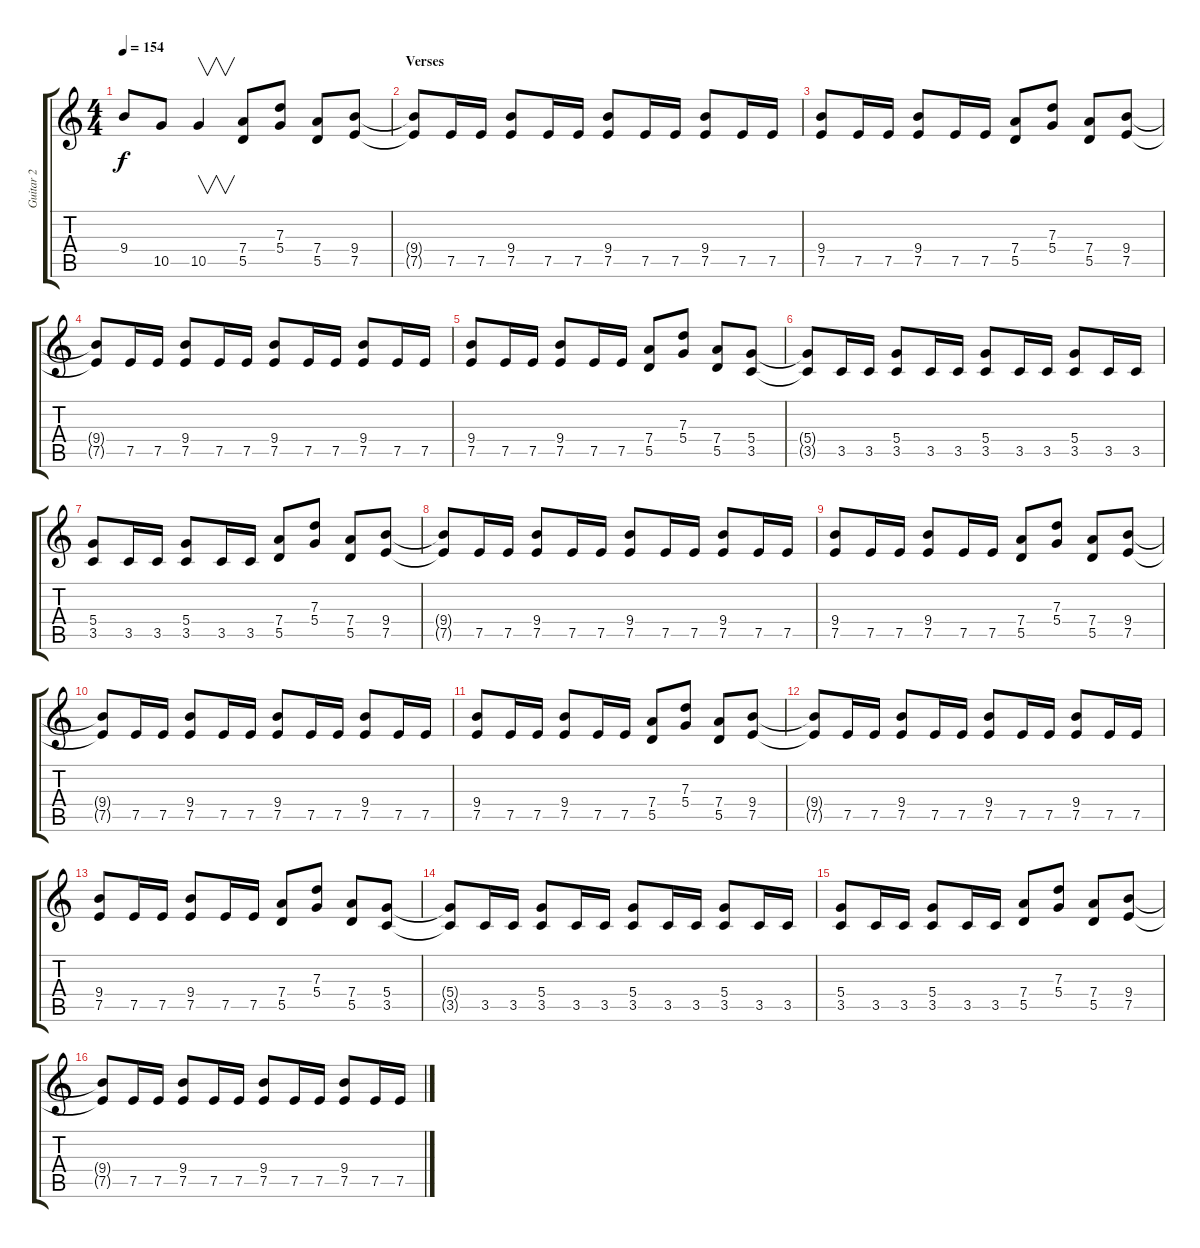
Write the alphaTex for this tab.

\track ("Guitar 2" "Guitar 2") {instrument distortionguitar}
\staff {score tabs}
\tuning (E4 B3 G3 D3 A2 E2) {hide}
\ts (4 4)
\tempo 154
\clef g2
\ks c
9.4.8{dy f} 10.5.8 10.5.4{v} (7.4 5.5).8 (7.3 5.4).8 (7.4 5.5).8 (9.4 7.5).8 |
\section ("" "Verses")
(9.4{t} 7.5{t}).8 7.5.16 7.5.16 (9.4 7.5).8 7.5.16 7.5.16 (9.4 7.5).8 7.5.16 7.5.16 (9.4 7.5).8 7.5.16 7.5.16 |
(9.4 7.5).8 7.5.16 7.5.16 (9.4 7.5).8 7.5.16 7.5.16 (7.4 5.5).8 (7.3 5.4).8 (7.4 5.5).8 (9.4 7.5).8 |
(9.4{t} 7.5{t}).8 7.5.16 7.5.16 (9.4 7.5).8 7.5.16 7.5.16 (9.4 7.5).8 7.5.16 7.5.16 (9.4 7.5).8 7.5.16 7.5.16 |
(9.4 7.5).8 7.5.16 7.5.16 (9.4 7.5).8 7.5.16 7.5.16 (7.4 5.5).8 (7.3 5.4).8 (7.4 5.5).8 (5.4 3.5).8 |
(5.4{t} 3.5{t}).8 3.5.16 3.5.16 (5.4 3.5).8 3.5.16 3.5.16 (5.4 3.5).8 3.5.16 3.5.16 (5.4 3.5).8 3.5.16 3.5.16 |
(5.4 3.5).8 3.5.16 3.5.16 (5.4 3.5).8 3.5.16 3.5.16 (7.4 5.5).8 (7.3 5.4).8 (7.4 5.5).8 (9.4 7.5).8 |
(9.4{t} 7.5{t}).8 7.5.16 7.5.16 (9.4 7.5).8 7.5.16 7.5.16 (9.4 7.5).8 7.5.16 7.5.16 (9.4 7.5).8 7.5.16 7.5.16 |
(9.4 7.5).8 7.5.16 7.5.16 (9.4 7.5).8 7.5.16 7.5.16 (7.4 5.5).8 (7.3 5.4).8 (7.4 5.5).8 (9.4 7.5).8 |
(9.4{t} 7.5{t}).8 7.5.16 7.5.16 (9.4 7.5).8 7.5.16 7.5.16 (9.4 7.5).8 7.5.16 7.5.16 (9.4 7.5).8 7.5.16 7.5.16 |
(9.4 7.5).8 7.5.16 7.5.16 (9.4 7.5).8 7.5.16 7.5.16 (7.4 5.5).8 (7.3 5.4).8 (7.4 5.5).8 (9.4 7.5).8 |
(9.4{t} 7.5{t}).8 7.5.16 7.5.16 (9.4 7.5).8 7.5.16 7.5.16 (9.4 7.5).8 7.5.16 7.5.16 (9.4 7.5).8 7.5.16 7.5.16 |
(9.4 7.5).8 7.5.16 7.5.16 (9.4 7.5).8 7.5.16 7.5.16 (7.4 5.5).8 (7.3 5.4).8 (7.4 5.5).8 (5.4 3.5).8 |
(5.4{t} 3.5{t}).8 3.5.16 3.5.16 (5.4 3.5).8 3.5.16 3.5.16 (5.4 3.5).8 3.5.16 3.5.16 (5.4 3.5).8 3.5.16 3.5.16 |
(5.4 3.5).8 3.5.16 3.5.16 (5.4 3.5).8 3.5.16 3.5.16 (7.4 5.5).8 (7.3 5.4).8 (7.4 5.5).8 (9.4 7.5).8 |
(9.4{t} 7.5{t}).8 7.5.16 7.5.16 (9.4 7.5).8 7.5.16 7.5.16 (9.4 7.5).8 7.5.16 7.5.16 (9.4 7.5).8 7.5.16 7.5.16
